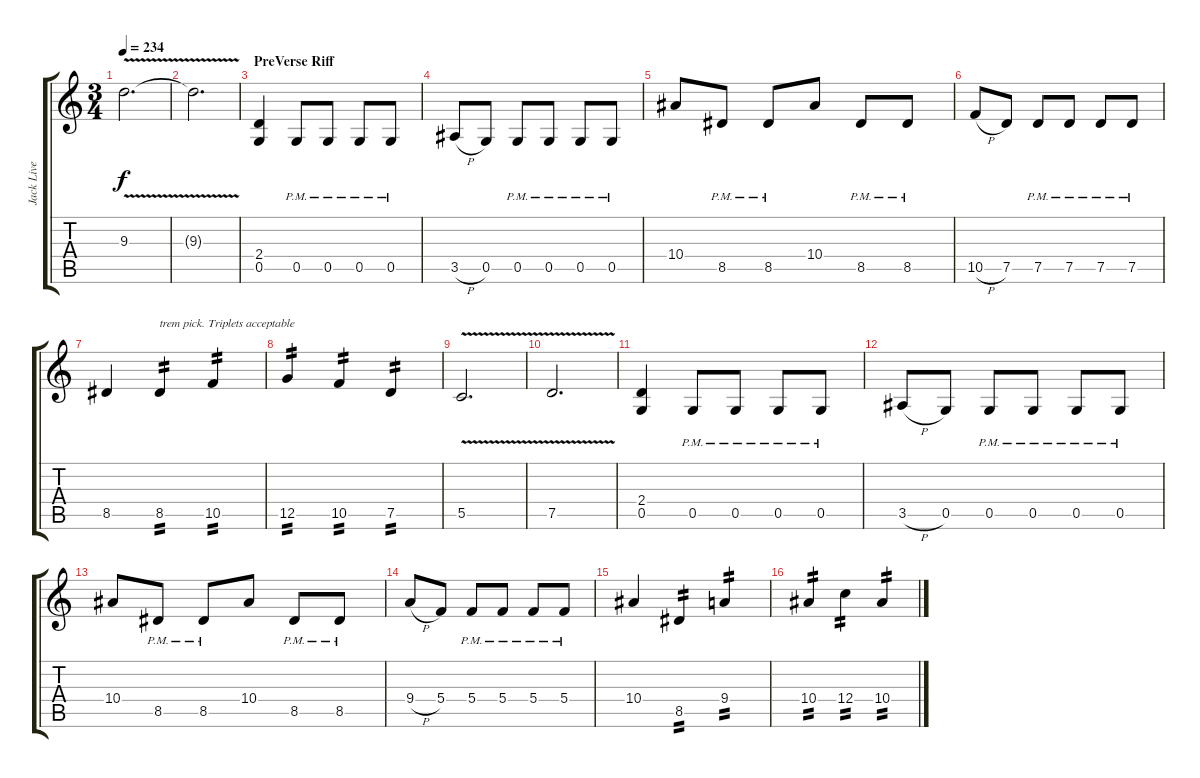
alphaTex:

\track ("Jack Live" "Jack Live") {instrument distortionguitar}
\staff {score tabs}
\tuning (D4 A3 F3 C3 G2 D2) {hide}
\ts (3 4)
\tempo 234
\clef g2
\ks c
9.3{v}.2{d dy f} |
9.3{t}.2{d} |
\section ("" "PreVerse Riff")
(2.4 0.5).4 0.5{pm}.8 0.5{pm}.8 0.5{pm}.8 0.5{pm}.8 |
3.5{h}.8 0.5.8 0.5{pm}.8 0.5{pm}.8 0.5{pm}.8 0.5{pm}.8 |
10.4.8 8.5{pm}.8 8.5{pm}.8 10.4.8 8.5{pm}.8 8.5{pm}.8 |
10.5{h}.8 7.5.8 7.5{pm}.8 7.5{pm}.8 7.5{pm}.8 7.5{pm}.8 |
8.5.4 8.5.4{txt "trem pick. Triplets acceptable" tp 2} 10.5.4{tp 2} |
12.5.4{tp 2} 10.5.4{tp 2} 7.5.4{tp 2} |
5.5{v}.2{d} |
7.5{v}.2{d} |
(2.4 0.5).4 0.5{pm}.8 0.5{pm}.8 0.5{pm}.8 0.5{pm}.8 |
3.5{h}.8 0.5.8 0.5{pm}.8 0.5{pm}.8 0.5{pm}.8 0.5{pm}.8 |
10.4.8 8.5{pm}.8 8.5{pm}.8 10.4.8 8.5{pm}.8 8.5{pm}.8 |
9.4{h}.8 5.4.8 5.4{pm}.8 5.4{pm}.8 5.4{pm}.8 5.4{pm}.8 |
10.4.4 8.5.4{tp 2} 9.4.4{tp 2} |
10.4.4{tp 2} 12.4.4{tp 2} 10.4.4{tp 2}
